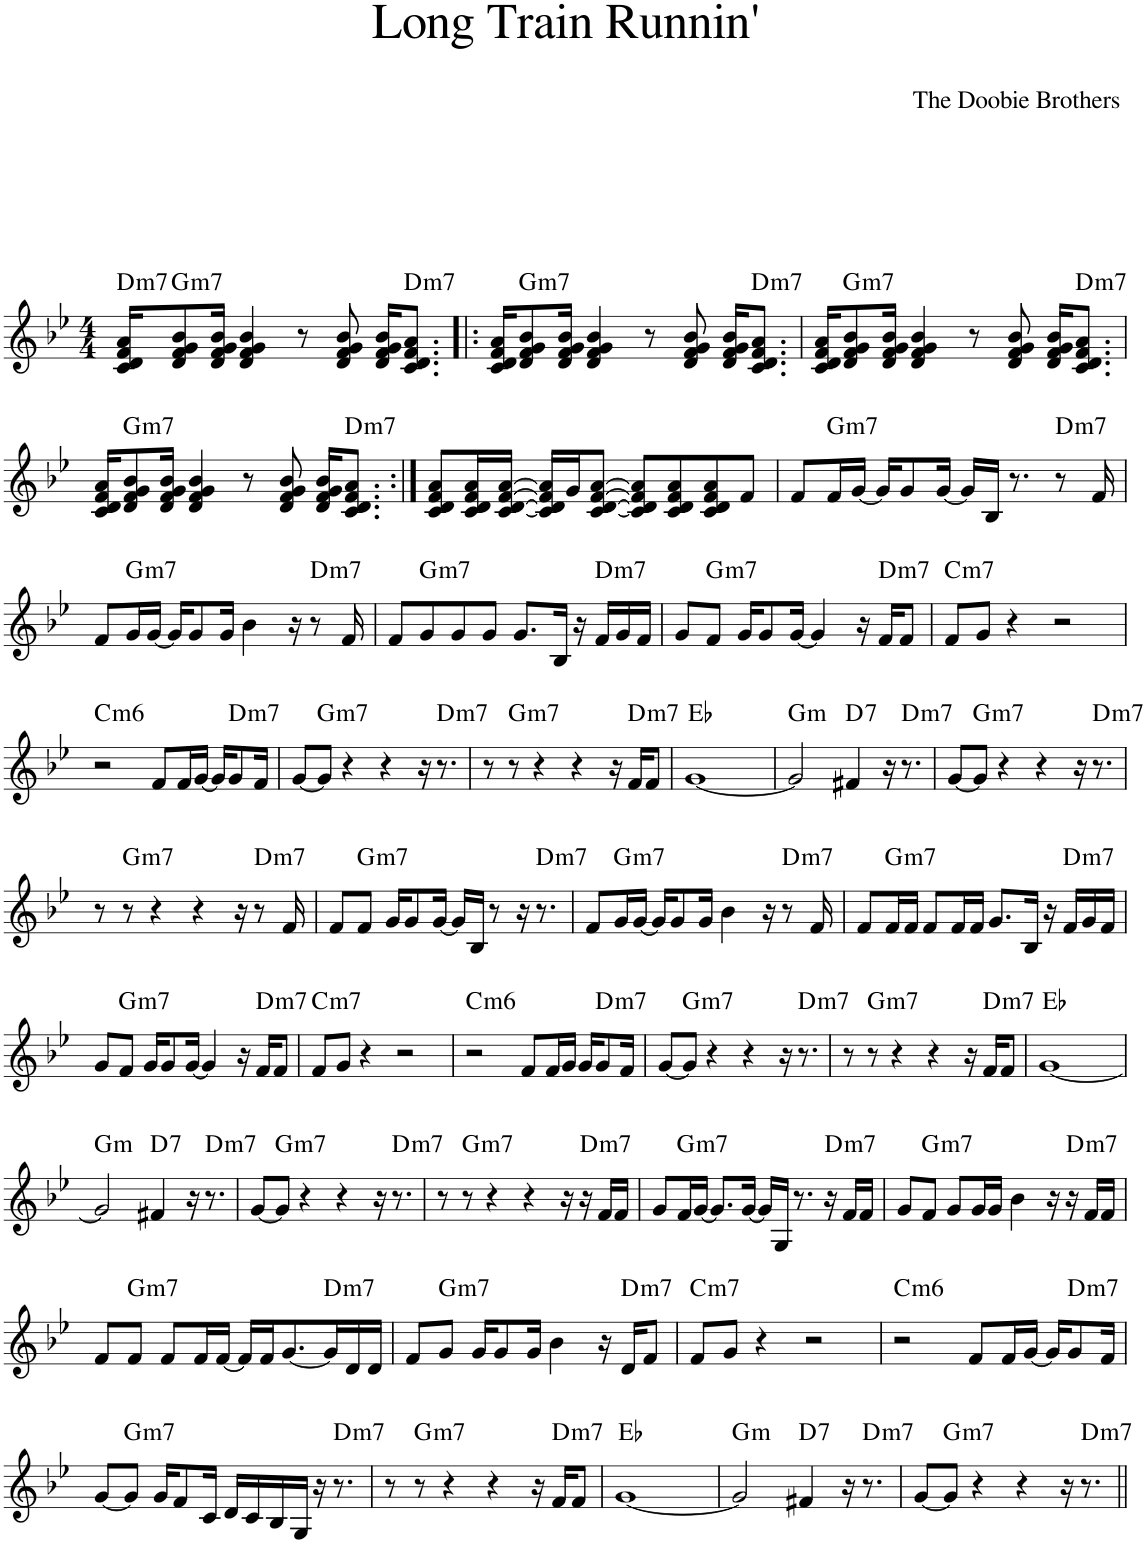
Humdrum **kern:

**kern	**harte
*part1	*part1
*staff1	*
*I"Piano	*
*I'Pno.	*
*clefG2	*
*k[b-e-]	*
*M4/4	*
=1	=1
!	!LO:H:kt=m7
16c/ 16d/ 16f/ 16a/KL	D:min7
!	!LO:H:kt=m7
8d/ 8f/ 8g/ 8b-/	G:min7
16d/ 16f/ 16g/ 16b-/Jk	.
4d/ 4f/ 4g/ 4b-/	.
8r	.
8d/ 8f/ 8g/ 8b-/	.
16d/ 16f/ 16g/ 16b-/KL	.
!	!LO:H:kt=m7
8.c/ 8.d/ 8.f/ 8.a/J	D:min7
=2!|:	=2!|:
16c/ 16d/ 16f/ 16a/KL	.
!	!LO:H:kt=m7
8d/ 8f/ 8g/ 8b-/	G:min7
16d/ 16f/ 16g/ 16b-/Jk	.
4d/ 4f/ 4g/ 4b-/	.
8r	.
8d/ 8f/ 8g/ 8b-/	.
16d/ 16f/ 16g/ 16b-/KL	.
!	!LO:H:kt=m7
8.c/ 8.d/ 8.f/ 8.a/J	D:min7
=3	=3
16c/ 16d/ 16f/ 16a/KL	.
!	!LO:H:kt=m7
8d/ 8f/ 8g/ 8b-/	G:min7
16d/ 16f/ 16g/ 16b-/Jk	.
4d/ 4f/ 4g/ 4b-/	.
8r	.
8d/ 8f/ 8g/ 8b-/	.
16d/ 16f/ 16g/ 16b-/KL	.
!	!LO:H:kt=m7
8.c/ 8.d/ 8.f/ 8.a/J	D:min7
!!LO:LB:g=z
=4	=4
16c/ 16d/ 16f/ 16a/KL	.
!	!LO:H:kt=m7
8d/ 8f/ 8g/ 8b-/	G:min7
16d/ 16f/ 16g/ 16b-/Jk	.
4d/ 4f/ 4g/ 4b-/	.
8r	.
8d/ 8f/ 8g/ 8b-/	.
16d/ 16f/ 16g/ 16b-/KL	.
!	!LO:H:kt=m7
8.c/ 8.d/ 8.f/ 8.a/J	D:min7
=5:|!	=5:|!
8c/ 8d/ 8f/ 8a/L	.
16c/ 16d/ 16f/ 16a/L	.
[16c/ [16d/ [16f/ [16a/JJ	.
16c/] 16d/] 16f/] 16a/]LL	.
16g/J	.
[8c/ [8d/ [8f/ [8a/J	.
8c/] 8d/] 8f/] 8a/]L	.
8c/ 8d/ 8f/ 8a/	.
8c/ 8d/ 8f/ 8a/	.
8f/J	.
=6	=6
8f/L	.
!	!LO:H:kt=m7
16f/L	G:min7
[16g/JJ	.
16g/KL]	.
8g/	.
[16g/Jk	.
16g/LL]	.
16B-/JJ	.
8.r	.
!	!LO:H:kt=m7
8r	D:min7
16f/	.
!!LO:LB:g=z
=7	=7
8f/L	.
!	!LO:H:kt=m7
16g/L	G:min7
[16g/JJ	.
16g/KL]	.
8g/	.
16g/Jk	.
4b-\	.
16r	.
!	!LO:H:kt=m7
8r	D:min7
16f/	.
=8	=8
8f/L	.
!	!LO:H:kt=m7
8g/	G:min7
8g/	.
8g/J	.
8.g/L	.
16B-/Jk	.
16r	.
!	!LO:H:kt=m7
16f/LL	D:min7
16g/	.
16f/JJ	.
=9	=9
8g/L	.
!	!LO:H:kt=m7
8f/J	G:min7
16g/KL	.
8g/	.
[16g/Jk	.
4g/]	.
16r	.
!	!LO:H:kt=m7
16f/KL	D:min7
8f/J	.
=10	=10
!	!LO:H:kt=m7
8f/L	C:min7
8g/J	.
4r	.
2r	.
!!LO:LB:g=z
=11	=11
!	!LO:H:kt=m6
2r	C:min6
8f/L	.
16f/L	.
[16g/JJ	.
16g/KL]	.
!	!LO:H:kt=m7
8g/	D:min7
16f/Jk	.
=12	=12
[8g/L	.
!	!LO:H:kt=m7
8g/J]	G:min7
4r	.
4r	.
16r	.
!	!LO:H:kt=m7
8.r	D:min7
=13	=13
8r	.
!	!LO:H:kt=m7
8r	G:min7
4r	.
4r	.
16r	.
!	!LO:H:kt=m7
16f/KL	D:min7
8f/J	.
=14	=14
[1g	Eb:maj
=15	=15
!	!LO:H:kt=m
2g/]	G:min
!	!LO:H:kt=7
4f#X/	D:7
16r	.
!	!LO:H:kt=m7
8.r	D:min7
=16	=16
[8g/L	.
!	!LO:H:kt=m7
8g/J]	G:min7
4r	.
4r	.
16r	.
!	!LO:H:kt=m7
8.r	D:min7
!!LO:LB:g=z
=17	=17
8r	.
!	!LO:H:kt=m7
8r	G:min7
4r	.
4r	.
16r	.
!	!LO:H:kt=m7
8r	D:min7
16f/	.
=18	=18
8f/L	.
!	!LO:H:kt=m7
8f/J	G:min7
16g/KL	.
8g/	.
[16g/Jk	.
16g/LL]	.
16B-/JJ	.
8r	.
16r	.
!	!LO:H:kt=m7
8.r	D:min7
=19	=19
8f/L	.
!	!LO:H:kt=m7
16g/L	G:min7
[16g/JJ	.
16g/KL]	.
8g/	.
16g/Jk	.
4b-\	.
16r	.
!	!LO:H:kt=m7
8r	D:min7
16f/	.
=20	=20
8f/L	.
!	!LO:H:kt=m7
16f/L	G:min7
16f/JJ	.
8f/L	.
16f/L	.
16f/JJ	.
8.g/L	.
16B-/Jk	.
16r	.
!	!LO:H:kt=m7
16f/LL	D:min7
16g/	.
16f/JJ	.
!!LO:LB:g=z
=21	=21
8g/L	.
!	!LO:H:kt=m7
8f/J	G:min7
16g/KL	.
8g/	.
[16g/Jk	.
4g/]	.
16r	.
!	!LO:H:kt=m7
16f/KL	D:min7
8f/J	.
=22	=22
!	!LO:H:kt=m7
8f/L	C:min7
8g/J	.
4r	.
2r	.
=23	=23
!	!LO:H:kt=m6
2r	C:min6
8f/L	.
16f/L	.
16g/JJ	.
16g/KL	.
!	!LO:H:kt=m7
8g/	D:min7
16f/Jk	.
=24	=24
[8g/L	.
!	!LO:H:kt=m7
8g/J]	G:min7
4r	.
4r	.
16r	.
!	!LO:H:kt=m7
8.r	D:min7
=25	=25
8r	.
!	!LO:H:kt=m7
8r	G:min7
4r	.
4r	.
16r	.
!	!LO:H:kt=m7
16f/KL	D:min7
8f/J	.
=26	=26
[1g	Eb:maj
!!LO:LB:g=z
=27	=27
!	!LO:H:kt=m
2g/]	G:min
!	!LO:H:kt=7
4f#X/	D:7
16r	.
!	!LO:H:kt=m7
8.r	D:min7
=28	=28
[8g/L	.
!	!LO:H:kt=m7
8g/J]	G:min7
4r	.
4r	.
16r	.
!	!LO:H:kt=m7
8.r	D:min7
=29	=29
8r	.
!	!LO:H:kt=m7
8r	G:min7
4r	.
4r	.
16r	.
!	!LO:H:kt=m7
16r	D:min7
16f/LL	.
16f/JJ	.
=30	=30
8g/L	.
!	!LO:H:kt=m7
16f/L	G:min7
[16g/JJ	.
8.g/L]	.
[16g/Jk	.
16g/LL]	.
16G/JJ	.
8.r	.
!	!LO:H:kt=m7
16r	D:min7
16f/LL	.
16f/JJ	.
=31	=31
8g/L	.
!	!LO:H:kt=m7
8f/J	G:min7
8g/L	.
16g/L	.
16g/JJ	.
4b-\	.
16r	.
!	!LO:H:kt=m7
16r	D:min7
16f/LL	.
16f/JJ	.
!!LO:LB:g=z
=32	=32
8f/L	.
!	!LO:H:kt=m7
8f/J	G:min7
8f/L	.
16f/L	.
[16f/JJ	.
16f/LL]	.
16f/J	.
[8.g/	.
!	!LO:H:kt=m7
16g/L]	D:min7
16d/	.
16d/JJ	.
=33	=33
8f/L	.
!	!LO:H:kt=m7
8g/J	G:min7
16g/KL	.
8g/	.
16g/Jk	.
4b-\	.
16r	.
!	!LO:H:kt=m7
16d/KL	D:min7
8f/J	.
=34	=34
!	!LO:H:kt=m7
8f/L	C:min7
8g/J	.
4r	.
2r	.
=35	=35
!	!LO:H:kt=m6
2r	C:min6
8f/L	.
16f/L	.
[16g/JJ	.
16g/KL]	.
!	!LO:H:kt=m7
8g/	D:min7
16f/Jk	.
!!LO:LB:g=z
=36	=36
[8g/L	.
!	!LO:H:kt=m7
8g/J]	G:min7
16g/KL	.
8f/	.
16c/Jk	.
16d/LL	.
16c/	.
16B-/	.
16G/JJ	.
16r	.
!	!LO:H:kt=m7
8.r	D:min7
=37	=37
8r	.
!	!LO:H:kt=m7
8r	G:min7
4r	.
4r	.
16r	.
!	!LO:H:kt=m7
16f/KL	D:min7
8f/J	.
=38	=38
[1g	Eb:maj
=39	=39
!	!LO:H:kt=m
2g/]	G:min
!	!LO:H:kt=7
4f#X/	D:7
16r	.
!	!LO:H:kt=m7
8.r	D:min7
=40	=40
[8g/L	.
!	!LO:H:kt=m7
8g/J]	G:min7
4r	.
4r	.
16r	.
!	!LO:H:kt=m7
8.r	D:min7
=||	=||
*-	*-
